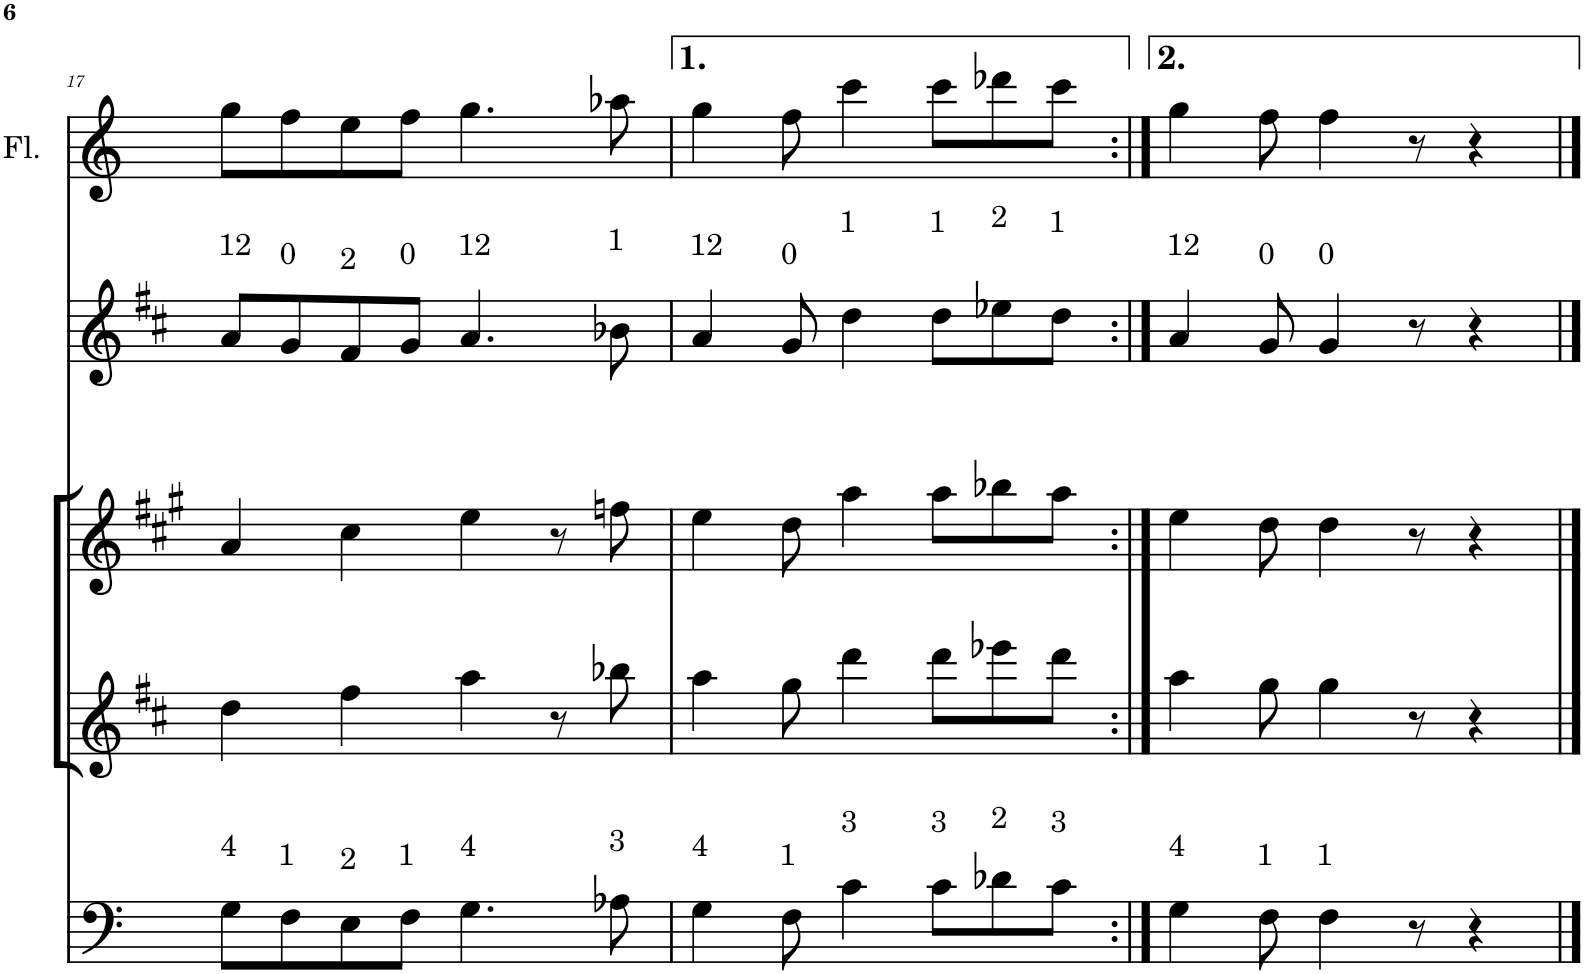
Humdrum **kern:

**kern	**kern	**kern	**kern	**kern	**kern	**kern
*part7	*part6	*part5	*part4	*part3	*part2	*part1
*staff7	*staff6	*staff5	*staff4	*staff3	*staff2	*staff1
*I"Tuba	*I"Euphonium	*I"Trombone	*I"Tenor Saxophone	*I"Alto Saxophone	*I"Bb Trumpet	*I"Flute
*I'Tba	*	*I'Trb	*I'T Sax	*I'A Sax	*I'Tpt	*I'Fl.
!!LO:PB:g=z
*clefF4	*clefF4	*clefF4	*clefG2	*clefG2	*clefG2	*clefG2
*	*	*	*Trd8c14	*Trd5c9	*Trd1c2	*
*k[]	*k[]	*k[]	*k[f#c#]	*k[f#c#g#]	*k[f#c#]	*k[]
*M4/4	*M4/4	*M4/4	*M4/4	*M4/4	*M4/4	*M4/4
=17	=17	=17	=17	=17	=17	=17
!	!	!	!	!	!LO:TX:a:t=12	!
!	!	!LO:TX:a:t=4	!	!	!	!
4CC	8G\L	8G\L	4dd\	4a/	8a/L	8gg\L
!	!	!	!	!	!LO:TX:a:t=0	!
!	!	!LO:TX:a:t=1	!	!	!	!
.	8F\J	8F\	.	.	8g/	8ff\
!	!	!	!	!	!LO:TX:a:t=2	!
!	!	!LO:TX:a:t=2	!	!	!	!
4EE	8E\L	8E\	4ff#\	4cc#\	8f#/	8ee\
!	!	!	!	!	!LO:TX:a:t=0	!
!	!	!LO:TX:a:t=1	!	!	!	!
.	8F\J	8F\J	.	.	8g/J	8ff\J
!	!	!	!	!	!LO:TX:a:t=12	!
!	!	!LO:TX:a:t=4	!	!	!	!
4GG	4.G	4.G\	4aa\	4ee\	4.a/	4.gg\
8r	.	.	8r	8r	.	.
!	!	!	!	!	!LO:TX:a:t=1	!
!	!	!LO:TX:a:t=3	!	!	!	!
8GG#X	8A-X	8A-X\	8bb-X\	8ffn\	8b-X\	8aa-X\
=18	=18	=18	=18	=18	=18	=18
!	!	!	!	!	!LO:TX:a:t=12	!
!	!	!LO:TX:a:t=4	!	!	!	!
4GG	4G	4G\	4aa\	4ee\	4a/	4gg\
!	!	!	!	!	!LO:TX:a:t=0	!
!	!	!LO:TX:a:t=1	!	!	!	!
8FF	8F	8F\	8gg\	8dd\	8g/	8ff\
!	!	!	!	!	!LO:TX:a:t=1	!
!	!	!LO:TX:a:t=3	!	!	!	!
4C	4c	4c\	4ddd\	4aa\	4dd\	4ccc\
!	!	!	!	!	!LO:TX:a:t=1	!
!	!	!LO:TX:a:t=3	!	!	!	!
8C	8c	8c\L	8ddd\L	8aa\L	8dd\L	8ccc\L
!	!	!	!	!	!LO:TX:a:t=2	!
!	!	!LO:TX:a:t=2	!	!	!	!
4C#X	8d-X\L	8d-X\	8eee-X\	8bb-X\	8ee-X\	8ddd-X\
!	!	!	!	!	!LO:TX:a:t=1	!
!	!	!LO:TX:a:t=3	!	!	!	!
.	8c\J	8c\J	8ddd\J	8aa\J	8dd\J	8ccc\J
=19:|!	=19:|!	=19:|!	=19:|!	=19:|!	=19:|!	=19:|!
!	!	!	!	!	!LO:TX:a:t=12	!
!	!	!LO:TX:a:t=4	!	!	!	!
4GG	4G	4G\	4aa\	4ee\	4a/	4gg\
!	!	!	!	!	!LO:TX:a:t=0	!
!	!	!LO:TX:a:t=1	!	!	!	!
8FF	8F	8F\	8gg\	8dd\	8g/	8ff\
!	!	!	!	!	!LO:TX:a:t=0	!
!	!	!LO:TX:a:t=1	!	!	!	!
4FF	4F	4F\	4gg\	4dd\	4g/	4ff\
8r	8r	8r	8r	8r	8r	8r
4r	4r	4r	4r	4r	4r	4r
==	==	==	==	==	==	==
*-	*-	*-	*-	*-	*-	*-
